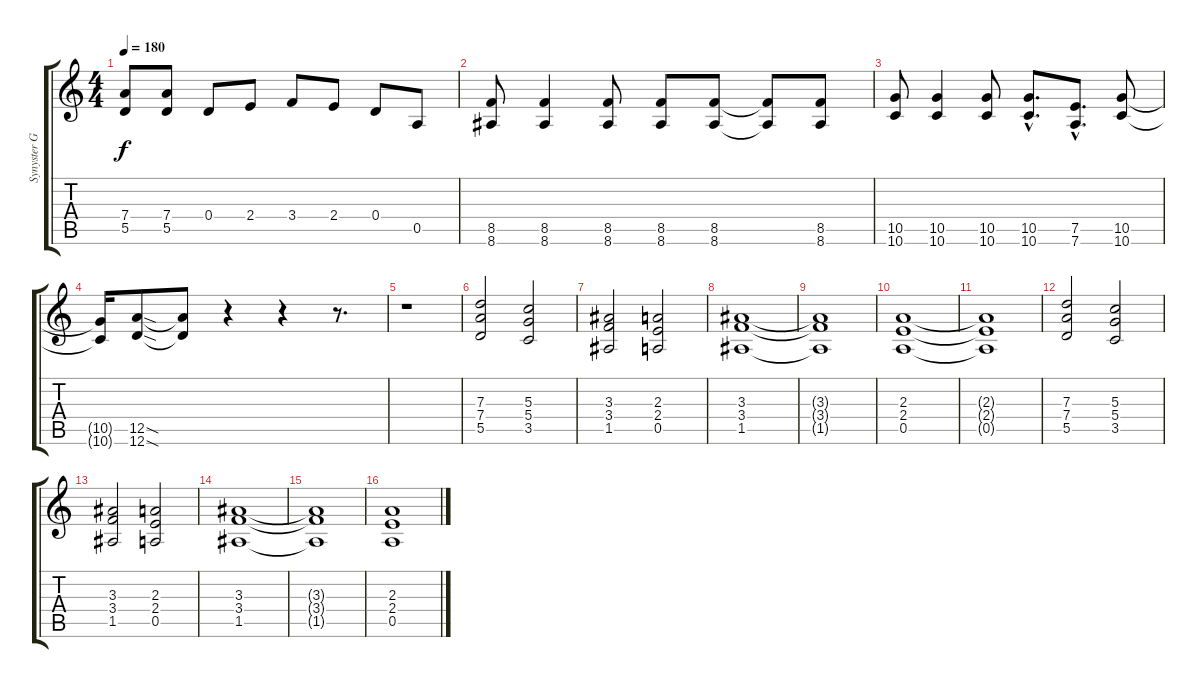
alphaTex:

\track ("Synyster Gates" "Synyster G") {instrument overdrivenguitar}
\staff {score tabs}
\tuning (E4 B3 G3 D3 A2 D2) {hide}
\ts (4 4)
\tempo 180
\clef g2
\ks c
(7.4 5.5).8{dy f} (7.4 5.5).8 0.4.8 2.4.8 3.4.8 2.4.8 0.4.8 0.5.8 |
(8.5 8.6).8 (8.5 8.6).4 (8.5 8.6).8 (8.5 8.6).8 (8.5 8.6).8 (8.5{t} 8.6{t}).8 (8.5 8.6).8 |
(10.5 10.6).8 (10.5 10.6).4 (10.5 10.6).8 (10.5{hac} 10.6{hac}).8{d} (7.5{hac} 7.6{hac}).8{d} (10.5 10.6).8 |
(10.5{t} 10.6{t}).16 (12.5{sod} 12.6{sod}).8 (12.5{t} 12.6{t}).8 r.4 r.4 r.8{d} |
r.1 |
(7.3 7.4 5.5).2 (5.3 5.4 3.5).2 |
(3.3 3.4 1.5).2 (2.3 2.4 0.5).2 |
(3.3 3.4 1.5).1 |
(3.3{t} 3.4{t} 1.5{t}).1 |
(2.3 2.4 0.5).1 |
(2.3{t} 2.4{t} 0.5{t}).1 |
(7.3 7.4 5.5).2 (5.3 5.4 3.5).2 |
(3.3 3.4 1.5).2 (2.3 2.4 0.5).2 |
(3.3 3.4 1.5).1 |
(3.3{t} 3.4{t} 1.5{t}).1 |
(2.3 2.4 0.5).1
